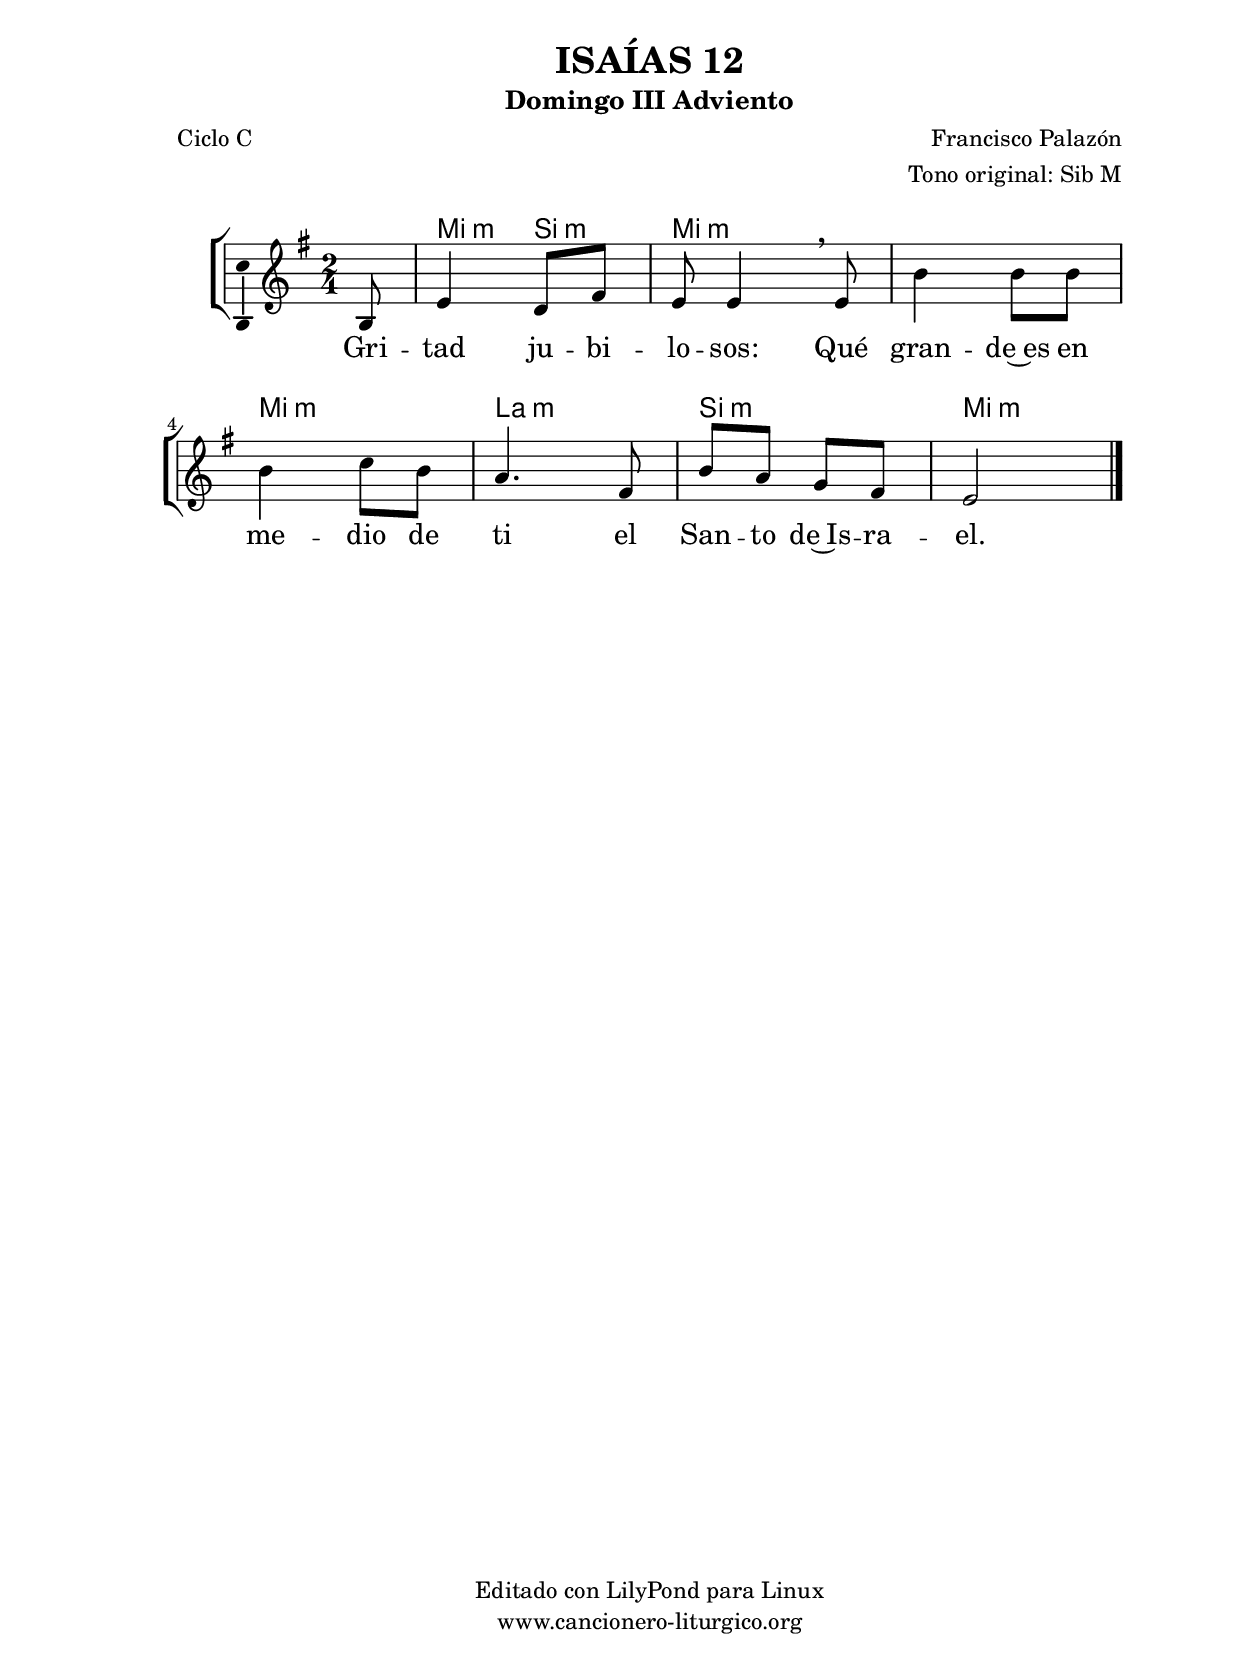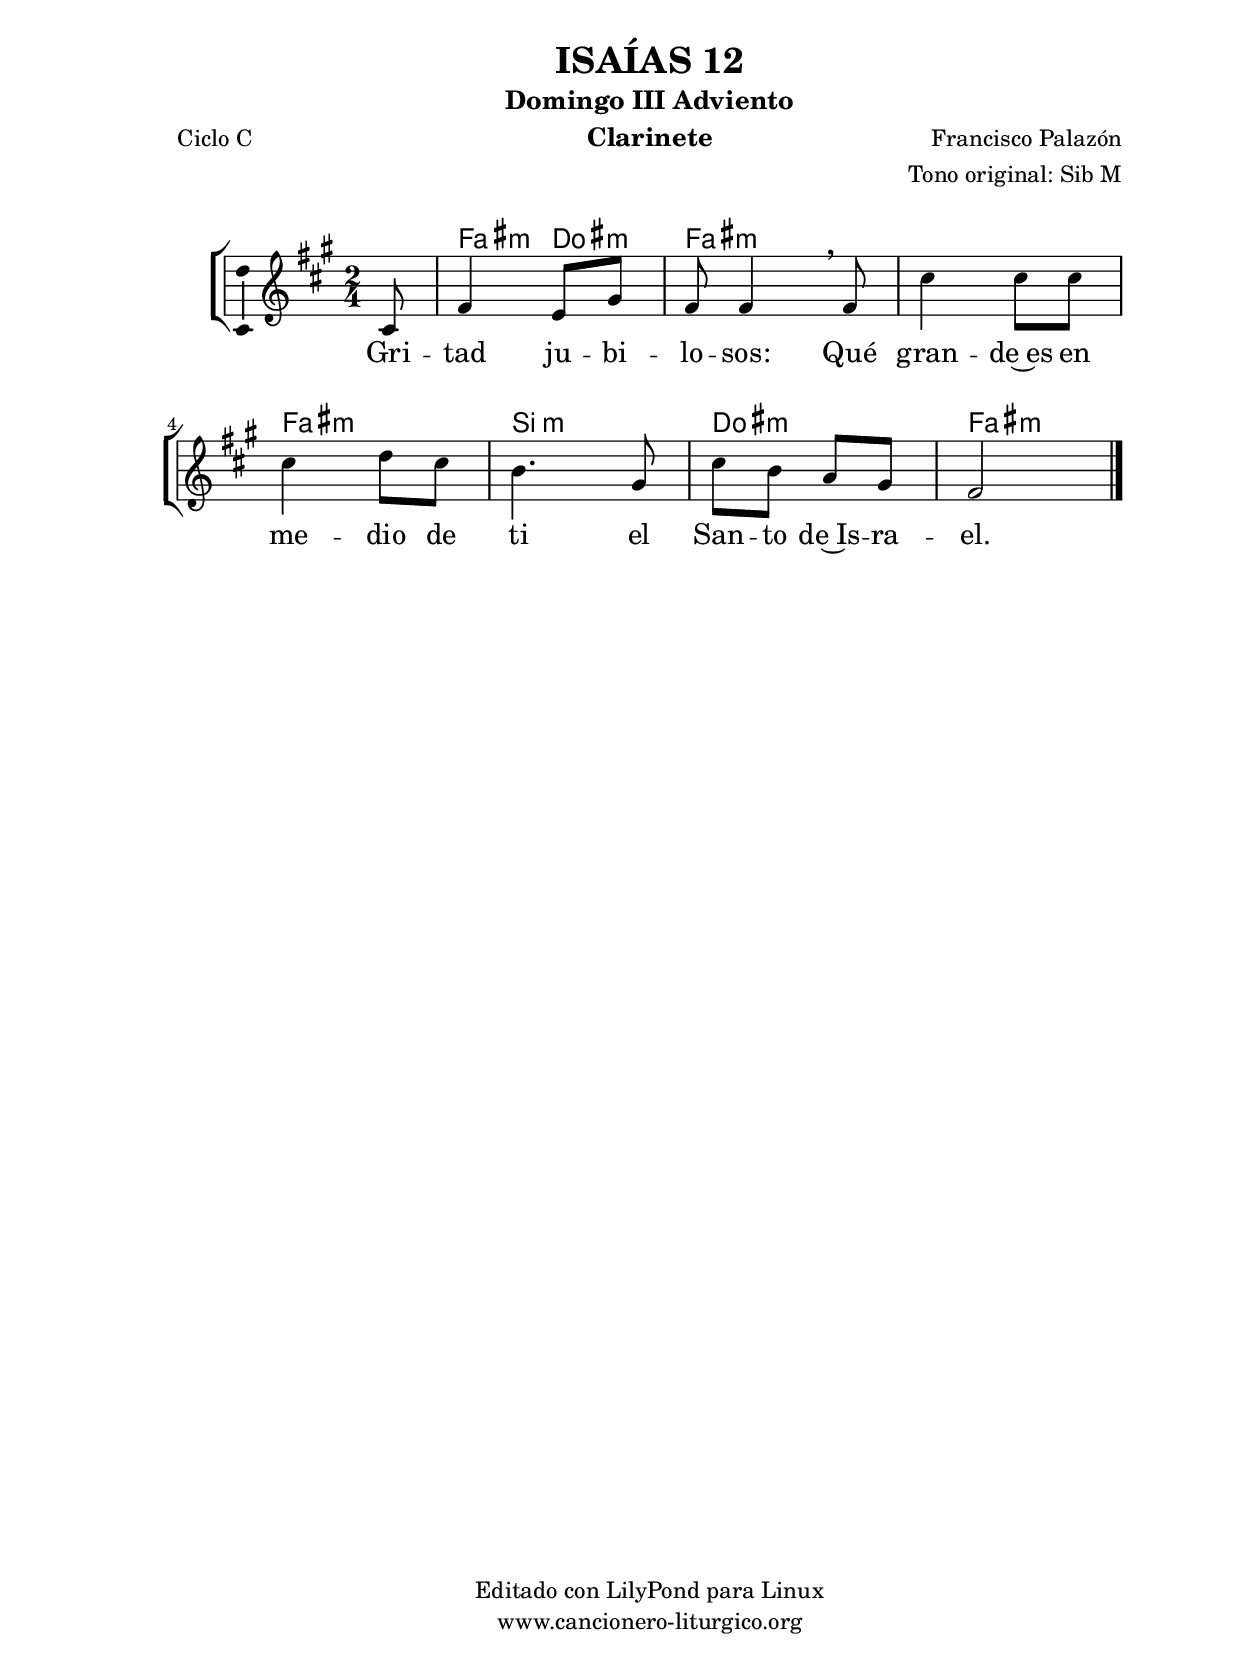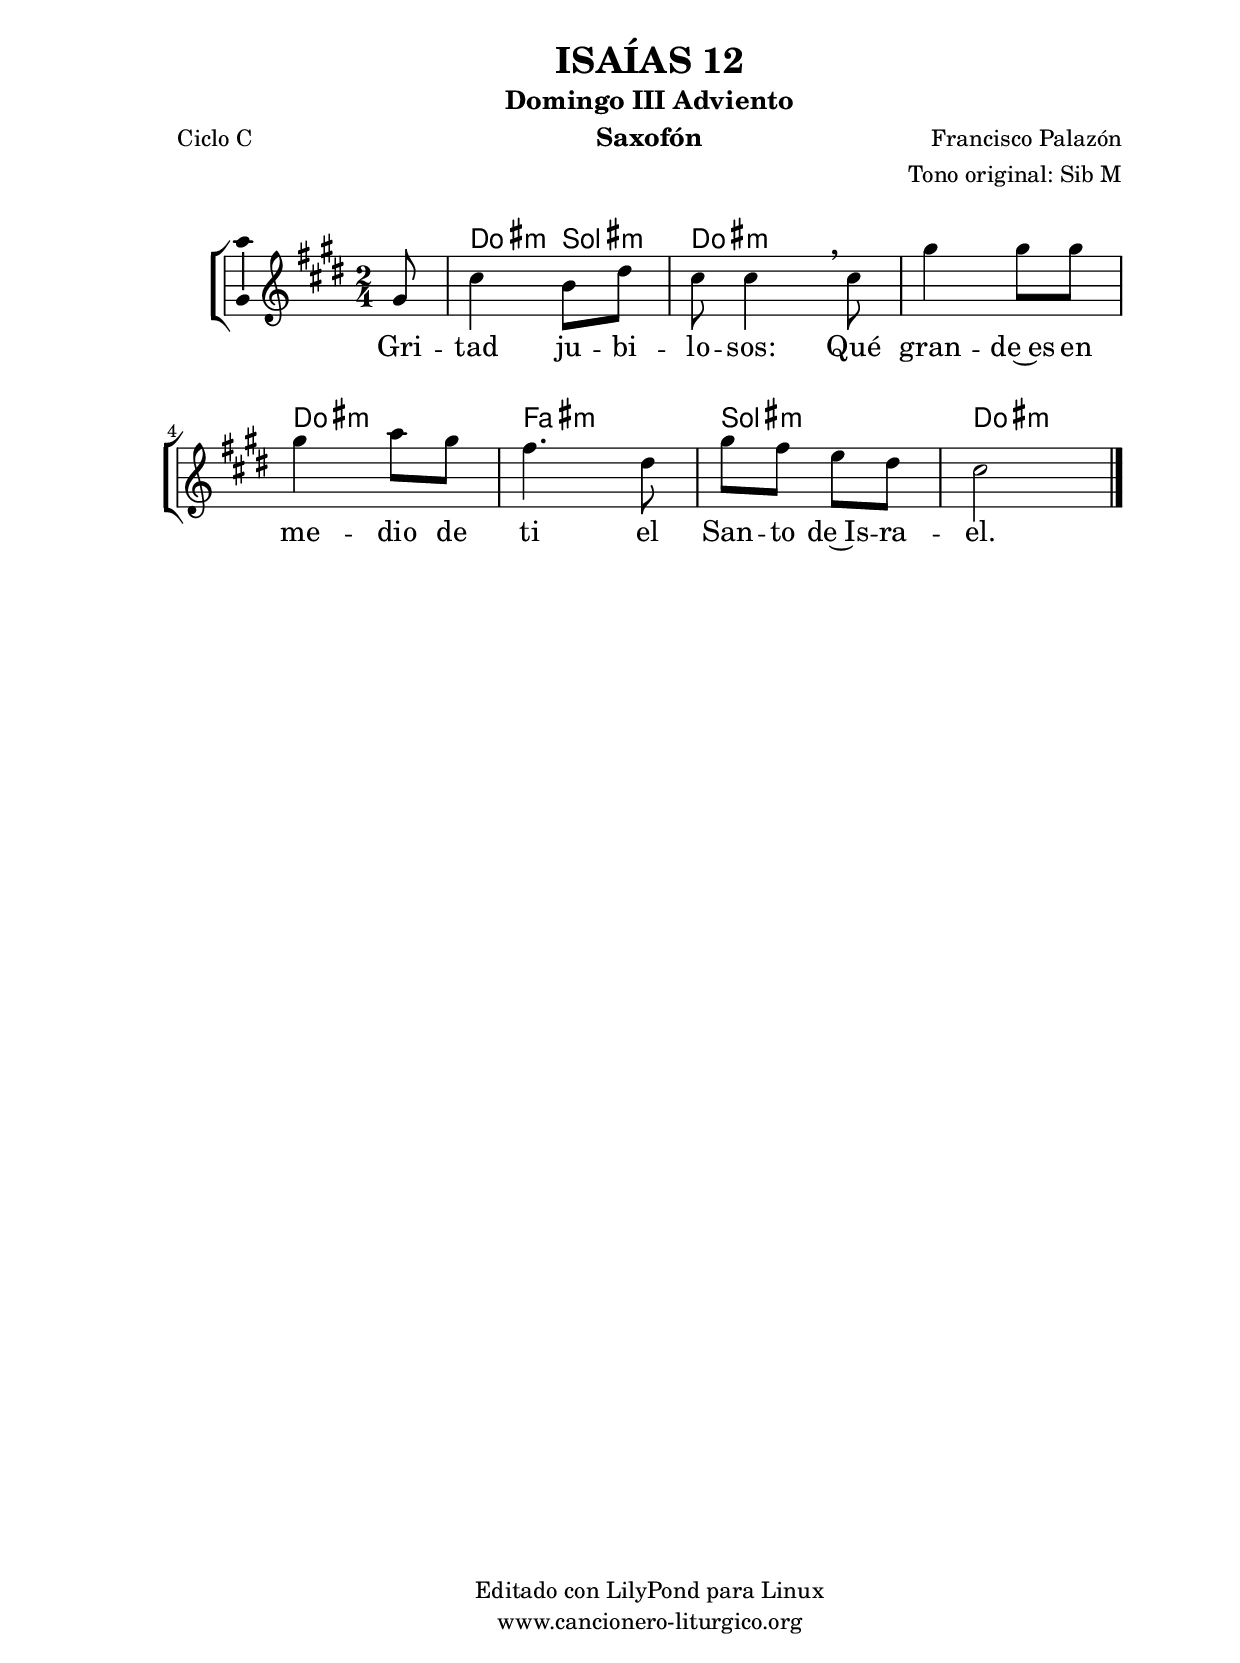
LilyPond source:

%
%para convertir .midi en .wav:
%timidity filename.midi -Ow -o finename.wav
%
%
%Para convertir de .wav a .mp3:
%lame -h -m j filename.wav
%
%
%para escuchar el midi:
%timidity nombrefichero.midi
%


%versión de lilypond para la que se ha escrito esta partitura:
\version "2.16.0"

	%Tamaño papel
	#(set-default-paper-size "a4")
	%Tamaño partitura
	#(set-global-staff-size 20)
	%No responde al pulsar sobre una nota
	#(ly:set-option 'point-and-click #f)

%parámetros del encabezamiento:
\header {
	title = "ISAÍAS 12"
	subtitle = "Domingo III Adviento"
	composer = "Francisco Palazón"
	poet = "Ciclo C"
	meter = ""
	arranger = "Tono original: Sib M"
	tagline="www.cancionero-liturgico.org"
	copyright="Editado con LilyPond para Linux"
	}

%parámetros asociados al papel:
\paper  {
	oddHeaderMarkup = \markup {\fill-line { \on-the-fly #not-first-page \fromproperty #'header:title \on-the-fly #not-first-page \fromproperty #'header:composer }}
	evenHeaderMarkup = \markup {\fill-line { \fromproperty #'header:composer \fromproperty #'header:title }}
	#(set-paper-size "a4")
	print-page-number = ##f
	first-page-number = 1
	print-first-page-number = ##f
%	head-separation = 3.0 \cm
	top-margin = 2.0 \cm
	bottom-margin = 0.5\cm
%%%	bottom-margin = -1.0\cm
	left-margin = 3.0 \cm
	line-width = 16.0 \cm 
	indent = 8\mm
	interscoreline = 2.\mm
	between-system-space = 15\mm
%	para que las partituras no llenen la hoja:
	ragged-bottom = ##t
%	idem para la última hoja:
	ragged-last-bottom = ##f
%	para que las partituras llenen el ancho del papel:
	ragged-last = ##f
	after-title-space = 2.5 \cm
%page-count=1
%system-count=8

	%Flexible Vertical Spacing
%	markup-markup-spacing =
%	#'((basic-distance . 15) (minimum-distance . 15) (padding . 3))
	markup-system-spacing =
	#'((basic-distance . 15) (minimum-distance . 15) (padding . 3))
	system-system-spacing =
	#'((basic-distance . 15) (minimum-distance . 15) (padding . 3))
	score-system-spacing =
	#'((basic-distance . 15) (minimum-distance . 15) (padding . 5))
%	top-system-spacing = % header
%	#'((basic-distance . 8) (minimum-distance . 0) (padding . 3))
%	top-markup-spacing =
%	#'((basic-distance . 20) (minimum-distance . 20) (padding . 3))
	last-bottom-spacing = % footer
	#'((basic-distance . 5) (minimum-distance . 5) (padding . 3))
%	score-markup-spacing =
%	#'((basic-distance . 16) (minimum-distance . 13) (padding . 3))

	}


%parámetros que afectan a toda la partitura:
global =  {
	%clave de sol (G):
	\clef G
	%armadura:
	\transpose g e
	\key g \minor
	\tempo 4=90
	\set Score.tempoHideNote = ##t
	}


acordes = {
	\italianChords
	\chordmode {
	\transpose g e
{
s8
g4:m d:m g2:m g:m g:m c:m d:m g:m
	}
	}
}


melodia = 
	\transpose g e
{
	\relative c'{
	\time 2/4

\partial8
d8
g4 f8 a
g8 g4 \breathe g8
d'4 d8 d
d4 ees8 d
c4. a8
d8 c bes a
g2

	\bar "|."
	}
	}


texto = \lyricmode {
Gri -- tad ju -- bi -- lo -- sos:
Qué gran -- de~es en me -- dio de ti el San -- to de~Is -- ra -- el.
	}


acordesStaff = \context ChordNames = acordesStaff <<
	\set chordChanges = ##t
	\acordes
	>>


vozStaff = \context Voice = vozStaff
\with {\consists "Ambitus_engraver"}
<<
%	\set Staff.instrumentName = ""
%	\set Staff.shortInstrumentName = ""
%	\set Staff.midiInstrument = #"clarinet"
%	\set Staff.midiInstrument = #"cello"
%	\set Staff.midiInstrument = #"flute"
	\set Staff.midiInstrument = #"electric guitar (jazz)"
%	\set Staff.midiInstrument = #"english horn"
%	\set Staff.midiInstrument = #"violin"
%	\set Staff.midiInstrument = #"glockenspiel"
	\set Staff.midiMinimumVolume = #0.7
	\set Staff.midiMaximumVolume = #0.9
	\global
	\melodia
	>>


textoStaff = \context Lyrics = textoStaff <<
	\lyricsto vozStaff \texto
	>>

\book {
	\score {
		\context ChoirStaff {
			\override StaffGroup.SystemStartBracket #'collapse-height = #1
			\override Score.SystemStartBar #'collapse-height = #1
			<<
			\acordesStaff
			\vozStaff
			\textoStaff
			>>
			}
		\layout {
	    		\context {
				\Lyrics
				\override LyricText #'font-size = #2
				}
	   		 \context {
				\Score
				%fontSize = #3
				\override StaffSymbol #'staff-space = #(magstep +3)
				%\override Beam #'thickness = #0.55
				%\override SpacingSpanner #'spacing-increment = #1.0
				%\override Slur #'height-limit = #1.5
				}
			}
		}
	\score {
		\unfoldRepeats
		\context ChoirStaff {
			<<
			\acordesStaff
			\vozStaff
			>>
			}
		\midi {
	  		\context {
	  			\Score
				tempoWholesPerMinute = #(ly:make-moment 70 4)
				}
			}
		}
	}

%Partitura para clarinete
#(define output-suffix "C")
\book {
	\header{
		instrument = "Clarinete"
		}
	\score {
		\context ChoirStaff {
			\override StaffGroup.SystemStartBracket #'collapse-height = #1
			\override Score.SystemStartBar #'collapse-height = #1
\transpose c d
			<<
			\acordesStaff
			\vozStaff
			\textoStaff
			>>
			}
		\layout {
	    		\context {
				\Lyrics
				\override LyricText #'font-size = #2
				}
	   		 \context {
				\Score
				%fontSize = #3
				\override StaffSymbol #'staff-space = #(magstep +3)
				%\override Beam #'thickness = #0.55
				%\override SpacingSpanner #'spacing-increment = #1.0
				%\override Slur #'height-limit = #1.5
				}
			}
		}
	}

%Partitura para saxofón
#(define output-suffix "S")
\book {
	\header{
		instrument = "Saxofón"
		}
	\score {
		\context ChoirStaff {
			\override StaffGroup.SystemStartBracket #'collapse-height = #1
			\override Score.SystemStartBar #'collapse-height = #1
\transpose c a
			<<
			\acordesStaff
			\vozStaff
			\textoStaff
			>>
			}
		\layout {
	    		\context {
				\Lyrics
				\override LyricText #'font-size = #2
				}
	   		 \context {
				\Score
				%fontSize = #3
				\override StaffSymbol #'staff-space = #(magstep +3)
				%\override Beam #'thickness = #0.55
				%\override SpacingSpanner #'spacing-increment = #1.0
				%\override Slur #'height-limit = #1.5
				}
			}
		}
	}

